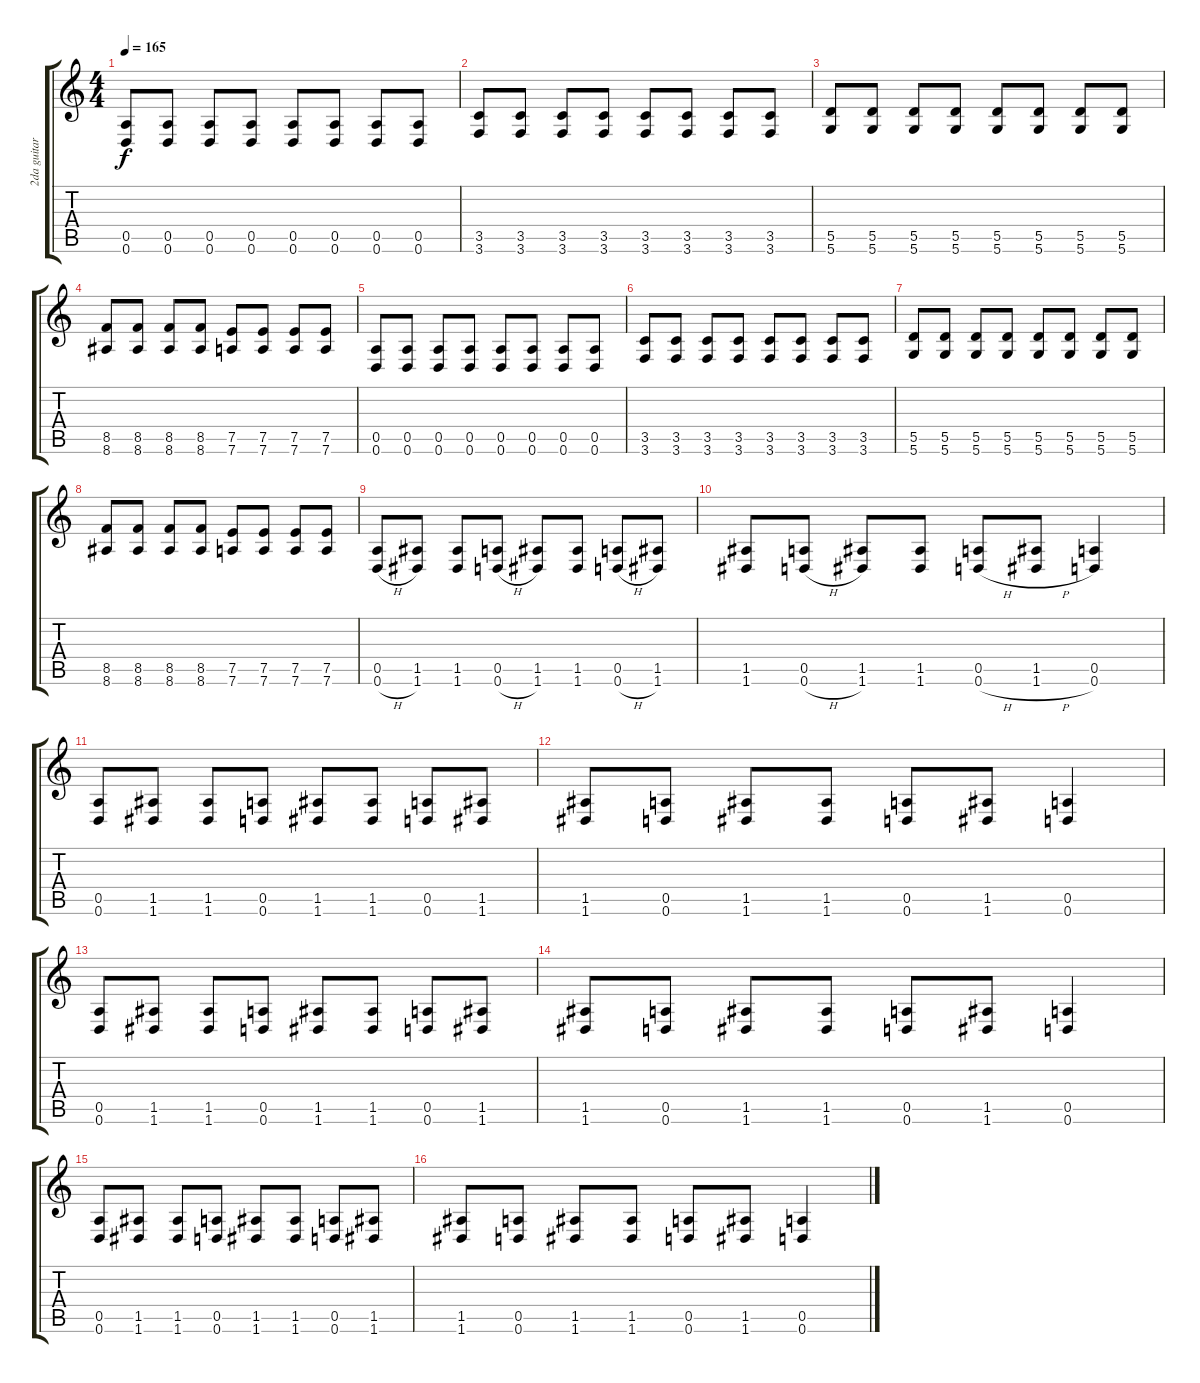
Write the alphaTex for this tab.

\track ("2da guitarra" "2da guitar") {instrument distortionguitar}
\staff {score tabs}
\tuning (E4 B3 G3 D3 A2 D2) {hide}
\ts (4 4)
\tempo 165
\clef g2
\ks c
(0.5 0.6).8{dy f} (0.5 0.6).8 (0.5 0.6).8 (0.5 0.6).8 (0.5 0.6).8 (0.5 0.6).8 (0.5 0.6).8 (0.5 0.6).8 |
(3.5 3.6).8 (3.5 3.6).8 (3.5 3.6).8 (3.5 3.6).8 (3.5 3.6).8 (3.5 3.6).8 (3.5 3.6).8 (3.5 3.6).8 |
(5.5 5.6).8 (5.5 5.6).8 (5.5 5.6).8 (5.5 5.6).8 (5.5 5.6).8 (5.5 5.6).8 (5.5 5.6).8 (5.5 5.6).8 |
(8.5 8.6).8 (8.5 8.6).8 (8.5 8.6).8 (8.5 8.6).8 (7.5 7.6).8 (7.5 7.6).8 (7.5 7.6).8 (7.5 7.6).8 |
(0.5 0.6).8 (0.5 0.6).8 (0.5 0.6).8 (0.5 0.6).8 (0.5 0.6).8 (0.5 0.6).8 (0.5 0.6).8 (0.5 0.6).8 |
(3.5 3.6).8 (3.5 3.6).8 (3.5 3.6).8 (3.5 3.6).8 (3.5 3.6).8 (3.5 3.6).8 (3.5 3.6).8 (3.5 3.6).8 |
(5.5 5.6).8 (5.5 5.6).8 (5.5 5.6).8 (5.5 5.6).8 (5.5 5.6).8 (5.5 5.6).8 (5.5 5.6).8 (5.5 5.6).8 |
(8.5 8.6).8 (8.5 8.6).8 (8.5 8.6).8 (8.5 8.6).8 (7.5 7.6).8 (7.5 7.6).8 (7.5 7.6).8 (7.5 7.6).8 |
(0.5 0.6{h}).8 (1.5 1.6).8 (1.5 1.6).8 (0.5 0.6{h}).8 (1.5 1.6).8 (1.5 1.6).8 (0.5 0.6{h}).8 (1.5 1.6).8 |
(1.5 1.6).8 (0.5 0.6{h}).8 (1.5 1.6).8 (1.5 1.6).8 (0.5 0.6{h}).8 (1.5 1.6{h}).8 (0.5 0.6).4 |
(0.5 0.6).8 (1.5 1.6).8 (1.5 1.6).8 (0.5 0.6).8 (1.5 1.6).8 (1.5 1.6).8 (0.5 0.6).8 (1.5 1.6).8 |
(1.5 1.6).8 (0.5 0.6).8 (1.5 1.6).8 (1.5 1.6).8 (0.5 0.6).8 (1.5 1.6).8 (0.5 0.6).4 |
(0.5 0.6).8 (1.5 1.6).8 (1.5 1.6).8 (0.5 0.6).8 (1.5 1.6).8 (1.5 1.6).8 (0.5 0.6).8 (1.5 1.6).8 |
(1.5 1.6).8 (0.5 0.6).8 (1.5 1.6).8 (1.5 1.6).8 (0.5 0.6).8 (1.5 1.6).8 (0.5 0.6).4 |
(0.5 0.6).8 (1.5 1.6).8 (1.5 1.6).8 (0.5 0.6).8 (1.5 1.6).8 (1.5 1.6).8 (0.5 0.6).8 (1.5 1.6).8 |
(1.5 1.6).8 (0.5 0.6).8 (1.5 1.6).8 (1.5 1.6).8 (0.5 0.6).8 (1.5 1.6).8 (0.5 0.6).4
